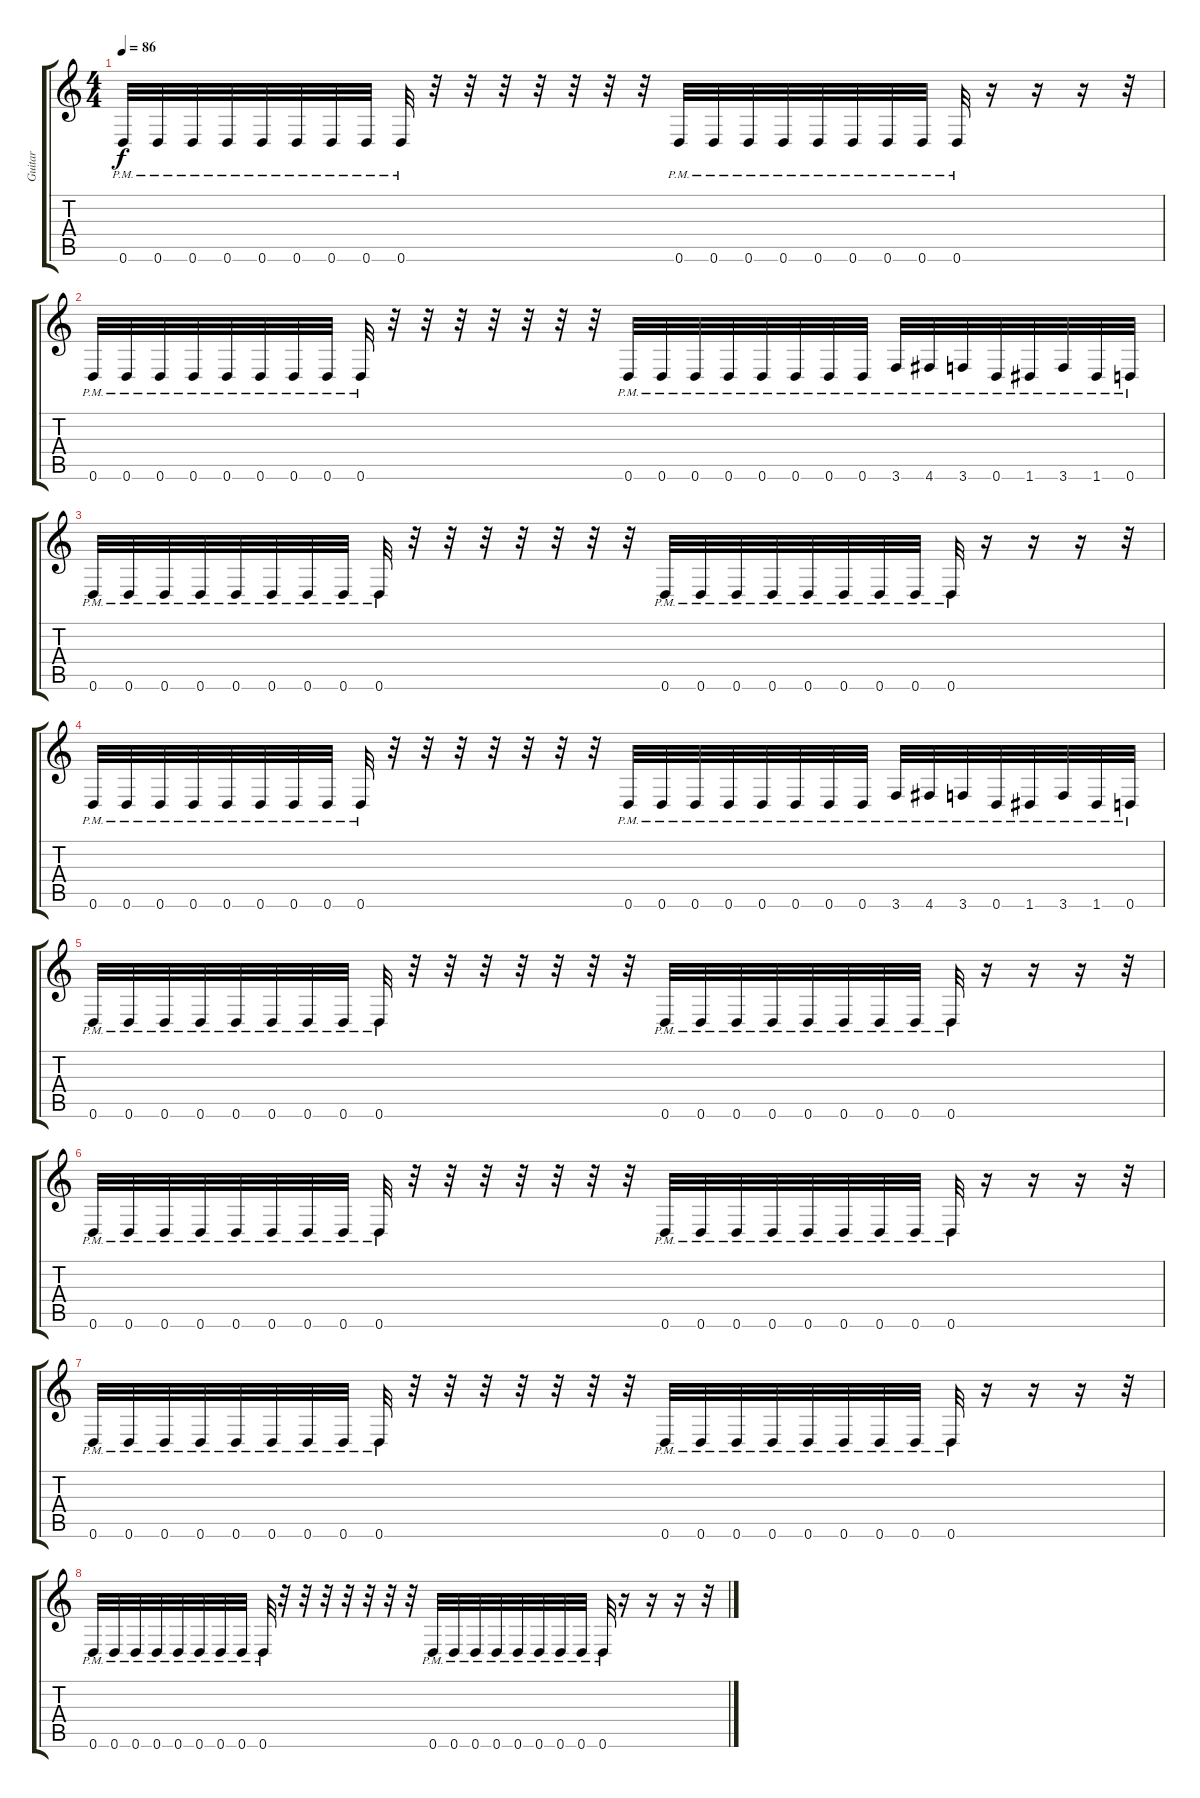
\track ("Guitar" "Guitar") {instrument overdrivenguitar}
\staff {score tabs}
\tuning (E4 B3 G3 D3 A2 D2) {hide}
\ts (4 4)
\tempo 86
\clef g2
\ks c
0.6{pm}.32{dy f} 0.6{pm}.32 0.6{pm}.32 0.6{pm}.32 0.6{pm}.32 0.6{pm}.32 0.6{pm}.32 0.6{pm}.32 0.6{pm}.32 r.32 r.32 r.32 r.32 r.32 r.32 r.32 0.6{pm}.32 0.6{pm}.32 0.6{pm}.32 0.6{pm}.32 0.6{pm}.32 0.6{pm}.32 0.6{pm}.32 0.6{pm}.32 0.6{pm}.32 r.16 r.16 r.16 r.32 |
0.6{pm}.32 0.6{pm}.32 0.6{pm}.32 0.6{pm}.32 0.6{pm}.32 0.6{pm}.32 0.6{pm}.32 0.6{pm}.32 0.6{pm}.32 r.32 r.32 r.32 r.32 r.32 r.32 r.32 0.6{pm}.32 0.6{pm}.32 0.6{pm}.32 0.6{pm}.32 0.6{pm}.32 0.6{pm}.32 0.6{pm}.32 0.6{pm}.32 3.6{pm}.32 4.6{pm}.32 3.6{pm}.32 0.6{pm}.32 1.6{pm}.32 3.6{pm}.32 1.6{pm}.32 0.6{pm}.32 |
0.6{pm}.32 0.6{pm}.32 0.6{pm}.32 0.6{pm}.32 0.6{pm}.32 0.6{pm}.32 0.6{pm}.32 0.6{pm}.32 0.6{pm}.32 r.32 r.32 r.32 r.32 r.32 r.32 r.32 0.6{pm}.32 0.6{pm}.32 0.6{pm}.32 0.6{pm}.32 0.6{pm}.32 0.6{pm}.32 0.6{pm}.32 0.6{pm}.32 0.6{pm}.32 r.16 r.16 r.16 r.32 |
0.6{pm}.32 0.6{pm}.32 0.6{pm}.32 0.6{pm}.32 0.6{pm}.32 0.6{pm}.32 0.6{pm}.32 0.6{pm}.32 0.6{pm}.32 r.32 r.32 r.32 r.32 r.32 r.32 r.32 0.6{pm}.32 0.6{pm}.32 0.6{pm}.32 0.6{pm}.32 0.6{pm}.32 0.6{pm}.32 0.6{pm}.32 0.6{pm}.32 3.6{pm}.32 4.6{pm}.32 3.6{pm}.32 0.6{pm}.32 1.6{pm}.32 3.6{pm}.32 1.6{pm}.32 0.6{pm}.32 |
0.6{pm}.32 0.6{pm}.32 0.6{pm}.32 0.6{pm}.32 0.6{pm}.32 0.6{pm}.32 0.6{pm}.32 0.6{pm}.32 0.6{pm}.32 r.32 r.32 r.32 r.32 r.32 r.32 r.32 0.6{pm}.32 0.6{pm}.32 0.6{pm}.32 0.6{pm}.32 0.6{pm}.32 0.6{pm}.32 0.6{pm}.32 0.6{pm}.32 0.6{pm}.32 r.16 r.16 r.16 r.32 |
0.6{pm}.32 0.6{pm}.32 0.6{pm}.32 0.6{pm}.32 0.6{pm}.32 0.6{pm}.32 0.6{pm}.32 0.6{pm}.32 0.6{pm}.32 r.32 r.32 r.32 r.32 r.32 r.32 r.32 0.6{pm}.32 0.6{pm}.32 0.6{pm}.32 0.6{pm}.32 0.6{pm}.32 0.6{pm}.32 0.6{pm}.32 0.6{pm}.32 0.6{pm}.32 r.16 r.16 r.16 r.32 |
0.6{pm}.32 0.6{pm}.32 0.6{pm}.32 0.6{pm}.32 0.6{pm}.32 0.6{pm}.32 0.6{pm}.32 0.6{pm}.32 0.6{pm}.32 r.32 r.32 r.32 r.32 r.32 r.32 r.32 0.6{pm}.32 0.6{pm}.32 0.6{pm}.32 0.6{pm}.32 0.6{pm}.32 0.6{pm}.32 0.6{pm}.32 0.6{pm}.32 0.6{pm}.32 r.16 r.16 r.16 r.32 |
0.6{pm}.32 0.6{pm}.32 0.6{pm}.32 0.6{pm}.32 0.6{pm}.32 0.6{pm}.32 0.6{pm}.32 0.6{pm}.32 0.6{pm}.32 r.32 r.32 r.32 r.32 r.32 r.32 r.32 0.6{pm}.32 0.6{pm}.32 0.6{pm}.32 0.6{pm}.32 0.6{pm}.32 0.6{pm}.32 0.6{pm}.32 0.6{pm}.32 0.6{pm}.32 r.16 r.16 r.16 r.32
